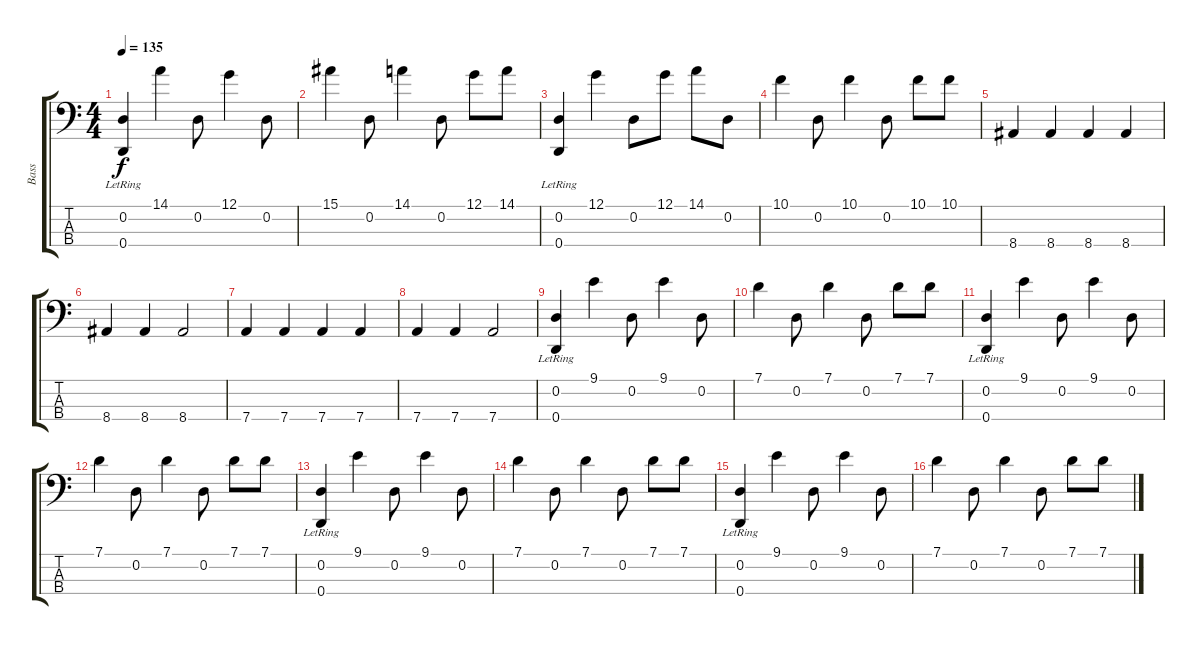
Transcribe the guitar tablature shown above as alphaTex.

\track ("Bass" "Bass") {instrument electricbassfinger}
\staff {score tabs}
\tuning (G2 D2 A1 D1) {hide}
\ts (4 4)
\tempo 135
\clef f4
\ks c
(0.2 0.4{lr}).4{dy f} 14.1.4 0.2.8 12.1.4 0.2.8 |
15.1.4 0.2.8 14.1.4 0.2.8 12.1.8 14.1.8 |
(0.2 0.4{lr}).4 12.1.4 0.2.8 12.1.8 14.1.8 0.2.8 |
10.1.4 0.2.8 10.1.4 0.2.8 10.1.8 10.1.8 |
8.4.4 8.4.4 8.4.4 8.4.4 |
8.4.4 8.4.4 8.4.2 |
7.4.4 7.4.4 7.4.4 7.4.4 |
7.4.4 7.4.4 7.4.2 |
(0.2 0.4{lr}).4 9.1.4 0.2.8 9.1.4 0.2.8 |
7.1.4 0.2.8 7.1.4 0.2.8 7.1.8 7.1.8 |
(0.2 0.4{lr}).4 9.1.4 0.2.8 9.1.4 0.2.8 |
7.1.4 0.2.8 7.1.4 0.2.8 7.1.8 7.1.8 |
(0.2 0.4{lr}).4 9.1.4 0.2.8 9.1.4 0.2.8 |
7.1.4 0.2.8 7.1.4 0.2.8 7.1.8 7.1.8 |
(0.2 0.4{lr}).4 9.1.4 0.2.8 9.1.4 0.2.8 |
7.1.4 0.2.8 7.1.4 0.2.8 7.1.8 7.1.8
